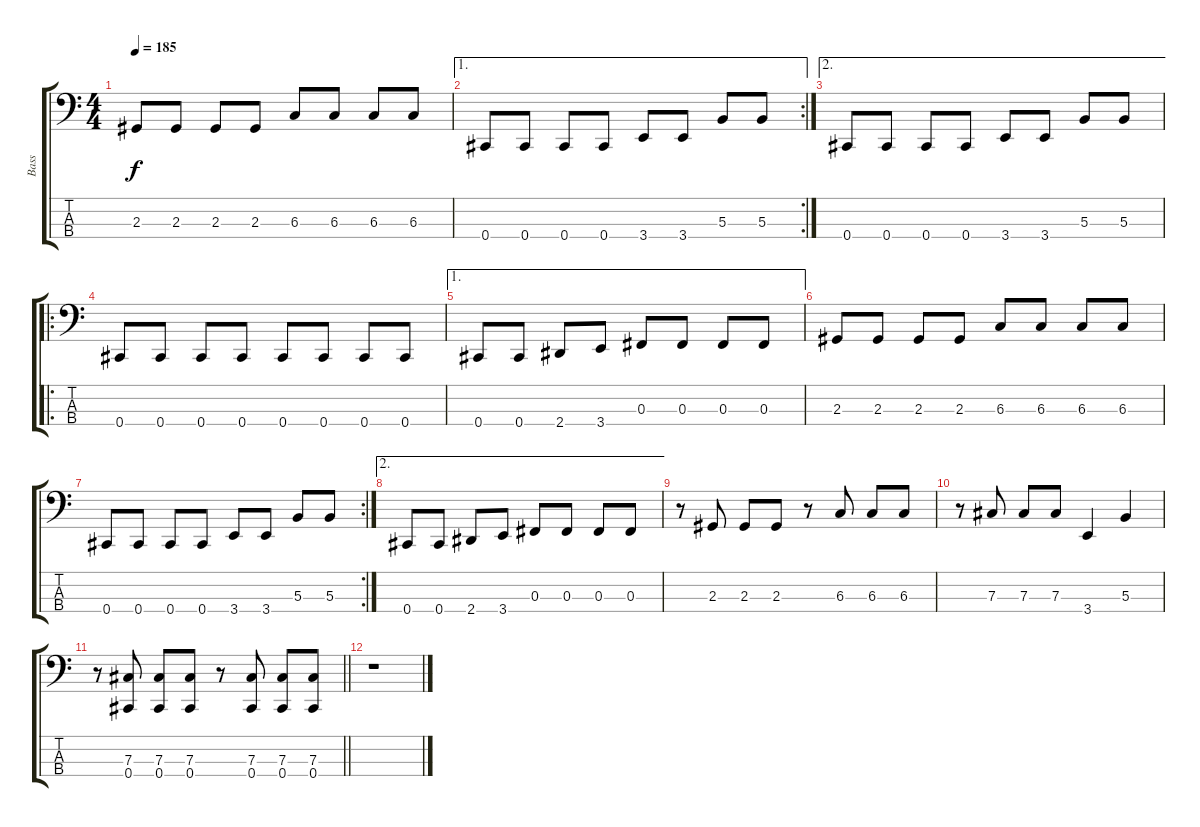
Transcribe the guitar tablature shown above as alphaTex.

\track ("Bass" "Bass") {instrument electricbasspick}
\staff {score tabs}
\tuning (E2 B1 Gb1 Db1) {hide}
\ts (4 4)
\tempo 185
\clef f4
\ks c
2.3.8{dy f} 2.3.8 2.3.8 2.3.8 6.3.8 6.3.8 6.3.8 6.3.8 |
\ae 1
\rc 2
0.4.8 0.4.8 0.4.8 0.4.8 3.4.8 3.4.8 5.3.8 5.3.8 |
\ae 2
0.4.8 0.4.8 0.4.8 0.4.8 3.4.8 3.4.8 5.3.8 5.3.8 |
\ro
0.4.8 0.4.8 0.4.8 0.4.8 0.4.8 0.4.8 0.4.8 0.4.8 |
\ae 1
0.4.8 0.4.8 2.4.8 3.4.8 0.3.8 0.3.8 0.3.8 0.3.8 |
2.3.8 2.3.8 2.3.8 2.3.8 6.3.8 6.3.8 6.3.8 6.3.8 |
\rc 2
0.4.8 0.4.8 0.4.8 0.4.8 3.4.8 3.4.8 5.3.8 5.3.8 |
\ae 2
0.4.8 0.4.8 2.4.8 3.4.8 0.3.8 0.3.8 0.3.8 0.3.8 |
r.8 2.3.8 2.3.8 2.3.8 r.8 6.3.8 6.3.8 6.3.8 |
r.8 7.3.8 7.3.8 7.3.8 3.4.4 5.3.4 |
\barLineRight lightlight
r.8 (7.3 0.4).8 (7.3 0.4).8 (7.3 0.4).8 r.8 (7.3 0.4).8 (7.3 0.4).8 (7.3 0.4).8 |
r.1
